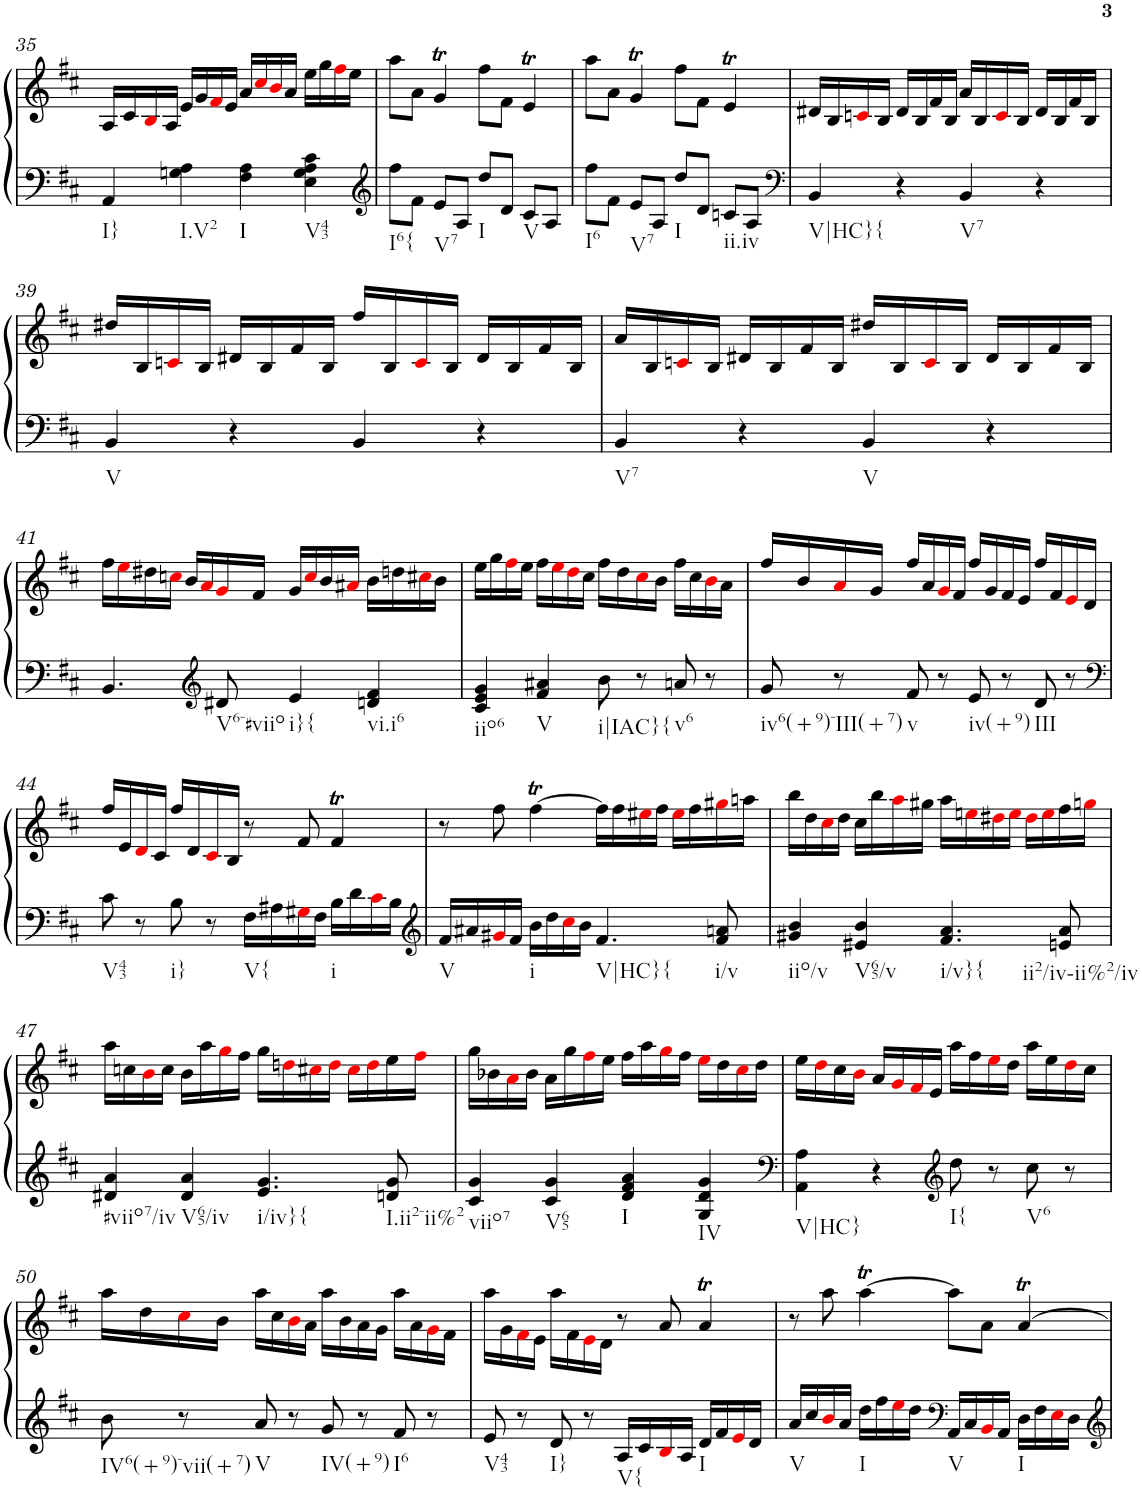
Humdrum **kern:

**kern	**kern
*part1	*part1
*staff2	*staff1
*I"Harpsichord	*
*I'Hpschd	*
!!LO:PB:g=z
*clefF4	*clefG2
*k[f#c#]	*k[f#c#]
*D:	*D:
*M4/4	*M4/4
*met(c)	*met(c)
=35	=35
!LO:TX:b:t=I}	!
4AA/	16A/LL
.	16c#/
.	16Bi/
.	16A/JJ
!LO:TX:b:t=I.V2	!
4Gn\ 4A\	16e/LL
.	16g/
.	16f#i/
.	16e/JJ
!LO:TX:b:t=I	!
4F#\ 4A\	16a/LL
.	16cc#i/
.	16bi/
.	16a/JJ
!LO:TX:b:t=V43	!
4E\ 4G\ 4A\ 4c#\	16ee\LL
.	16gg\
.	16ff#i\
.	16ee\JJ
=36	=36
*clefG2	*
!LO:TX:b:t=I6{	!
8ff#\L	8aa\L
8f#\J	8a\J
!LO:TX:b:t=V7	!
8e/L	4gT/
8A/J	.
!LO:TX:b:t=I	!
8dd/L	8ff#\L
8d/J	8f#\J
!LO:TX:b:t=V	!
8c#/L	4eT/
8A/J	.
=37	=37
!LO:TX:b:t=I6	!
8ff#\L	8aa\L
8f#\J	8a\J
!LO:TX:b:t=V7	!
8e/L	4gT/
8A/J	.
!LO:TX:b:t=I	!
8dd/L	8ff#\L
8d/J	8f#\J
!LO:TX:b:t=ii.iv	!
8cn/L	4eT/
8A/J	.
=38	=38
*clefF4	*
!LO:TX:b:t=V|HC}{	!
4BB/	16d#X/LL
.	16B/
.	16cni/
.	16B/JJ
4r	16d#/LL
.	16B/
.	16f#/
.	16B/JJ
!LO:TX:b:t=V7	!
4BB/	16a/LL
.	16B/
.	16ci/
.	16B/JJ
4r	16d#/LL
.	16B/
.	16f#/
.	16B/JJ
!!LO:LB:g=z
=39	=39
!LO:TX:b:t=V	!
4BB/	16dd#X/LL
.	16B/
.	16cni/
.	16B/JJ
4r	16d#X/LL
.	16B/
.	16f#/
.	16B/JJ
4BB/	16ff#/LL
.	16B/
.	16ci/
.	16B/JJ
4r	16d#/LL
.	16B/
.	16f#/
.	16B/JJ
=40	=40
!LO:TX:b:t=V7	!
4BB/	16a/LL
.	16B/
.	16cni/
.	16B/JJ
4r	16d#X/LL
.	16B/
.	16f#/
.	16B/JJ
!LO:TX:b:t=V	!
4BB/	16dd#X/LL
.	16B/
.	16ci/
.	16B/JJ
4r	16d#/LL
.	16B/
.	16f#/
.	16B/JJ
!!LO:LB:g=z
=41	=41
4.BB/	16ff#\LL
.	16eei\
.	16dd#X\
.	16ccni\JJ
.	16b/LL
.	16ai/
*clefG2	*
!LO:TX:b:t=V6-#viio	!
8d#X/	16gi/
.	16f#/JJ
!LO:TX:b:t=i}{	!
4e/	16g/LL
.	16cci/
.	16b/
.	16a#Xi/JJ
!LO:TX:b:t=vi.i6	!
4dn/ 4f#/	16b\LL
.	16ddn\
.	16cc#Xi\
.	16b\JJ
=42	=42
!LO:TX:b:t=iio6	!
4c#/ 4e/ 4g/	16ee\LL
.	16gg\
.	16ff#i\
.	16ee\JJ
!LO:TX:b:t=V	!
4f#/ 4a#X/	16ff#\LL
.	16eei\
.	16ddi\
.	16cc#\JJ
!LO:TX:b:t=i|IAC}{	!
8b\	16ff#\LL
.	16dd\
8r	16cc#i\
.	16b\JJ
!LO:TX:b:t=v6	!
8an/	16ff#\LL
.	16cc#\
8r	16bi\
.	16a\JJ
=43	=43
!LO:TX:b:t=iv6(+9)-III(+7)	!
8g/	16ff#/LL
.	16b/
8r	16ai/
.	16g/JJ
!LO:TX:b:t=v	!
8f#/	16ff#/LL
.	16a/
8r	16gi/
.	16f#/JJ
!LO:TX:b:t=iv(+9)	!
8e/	16ff#/LL
.	16g/
8r	16f#/
.	16e/JJ
!LO:TX:b:t=III	!
8d/	16ff#/LL
.	16f#/
8r	16ei/
.	16d/JJ
!!LO:LB:g=z
=44	=44
*clefF4	*
!LO:TX:b:t=V43	!
8c#\	16ff#/LL
.	16e/
8r	16di/
.	16c#/JJ
!LO:TX:b:t=i}	!
8B\	16ff#/LL
.	16d/
8r	16c#i/
.	16B/JJ
!LO:TX:b:t=V{	!
16F#\LL	8r
16A#X\	.
16G#Xi\	8f#/
16F#\JJ	.
!LO:TX:b:t=i	!
16B\LL	4f#t/
16d\	.
16c#i\	.
16B\JJ	.
=45	=45
*clefG2	*
!LO:TX:b:t=V	!
16f#/LL	8r
16a#X/	.
16g#Xi/	8ff#\
16f#/JJ	.
!LO:TX:b:t=i	!
16b\LL	[4ff#t\
16dd\	.
16cc#i\	.
16b\JJ	.
!LO:TX:b:t=V|HC}{	!
4.f#/	16ff#\LL]
.	16ff#\
.	16ee#Xi\
.	16ff#\JJ
.	16ee#i\LL
.	16ff#\
!LO:TX:b:t=i/v	!
8f#/ 8an/	16gg#Xi\
.	16aan\JJ
=46	=46
!LO:TX:b:t=iio/v	!
4g#X/ 4b/	16bb\LL
.	16dd\
.	16cc#i\
.	16dd\JJ
!LO:TX:b:t=V65/v	!
4e#X/ 4b/	16cc#\LL
.	16bb\
.	16aai\
.	16gg#X\JJ
!LO:TX:b:t=i/v}{	!
4.f#/ 4.a/	16aa\LL
.	16eeni\
.	16dd#Xi\
.	16eei\JJ
.	16dd#i\LL
.	16eei\
!LO:TX:b:t=ii2/iv-ii%2/iv	!
8en/ 8a/	16ff#\
.	16ggni\JJ
!!LO:LB:g=z
=47	=47
!LO:TX:b:t=#viio7/iv	!
4d#X/ 4a/	16aa\LL
.	16ccn\
.	16bi\
.	16cc\JJ
!LO:TX:b:t=V65/iv	!
4d#/ 4a/	16b\LL
.	16aa\
.	16ggi\
.	16ff#\JJ
!LO:TX:b:t=i/iv}{	!
4.e/ 4.g/	16gg\LL
.	16ddni\
.	16cc#Xi\
.	16ddi\JJ
.	16cc#i\LL
.	16ddi\
!LO:TX:b:t=I.ii2-ii%2	!
8dn/ 8g/	16ee\
.	16ff#i\JJ
=48	=48
!LO:TX:b:t=viio7	!
4c#/ 4g/	16gg\LL
.	16b-X\
.	16ai\
.	16b-\JJ
!LO:TX:b:t=V65	!
4c#/ 4g/	16a\LL
.	16gg\
.	16ff#i\
.	16ee\JJ
!LO:TX:b:t=I	!
4d/ 4f#/ 4a/	16ff#\LL
.	16aa\
.	16ggi\
.	16ff#\JJ
!LO:TX:b:t=IV	!
4G/ 4d/ 4g/	16eei\LL
.	16dd\
.	16cc#i\
.	16dd\JJ
=49	=49
*clefF4	*
!LO:TX:b:t=V|HC}	!
4AA\ 4A\	16ee\LL
.	16ddi\
.	16cc#\
.	16bi\JJ
4r	16a/LL
.	16gi/
.	16f#i/
.	16e/JJ
*clefG2	*
!LO:TX:b:t=I{	!
8dd\	16aa\LL
.	16ff#\
8r	16eei\
.	16dd\JJ
!LO:TX:b:t=V6	!
8cc#\	16aa\LL
.	16ee\
8r	16ddi\
.	16cc#\JJ
!!LO:LB:g=z
=50	=50
!LO:TX:b:t=IV6(+9)-vii(+7)	!
8b\	16aa\LL
.	16dd\
8r	16cc#i\
.	16b\JJ
!LO:TX:b:t=V	!
8a/	16aa\LL
.	16cc#\
8r	16bi\
.	16a\JJ
!LO:TX:b:t=IV(+9)	!
8g/	16aa\LL
.	16b\
8r	16a\
.	16g\JJ
!LO:TX:b:t=I6	!
8f#/	16aa\LL
.	16a\
8r	16gi\
.	16f#\JJ
=51	=51
!LO:TX:b:t=V43	!
8e/	16aa\LL
.	16g\
8r	16f#i\
.	16e\JJ
!LO:TX:b:t=I}	!
8d/	16aa\LL
.	16f#\
8r	16ei\
.	16d\JJ
!LO:TX:b:t=V{	!
16A/LL	8r
16c#/	.
16Bi/	8a/
16A/JJ	.
!LO:TX:b:t=I	!
16d/LL	4aT/
16f#/	.
16ei/	.
16d/JJ	.
=52	=52
!LO:TX:b:t=V	!
16a/LL	8r
16cc#/	.
16bi/	8aa\
16a/JJ	.
!LO:TX:b:t=I	!
16dd\LL	[4aaT\
16ff#\	.
16eei\	.
16dd\JJ	.
*clefF4	*
!LO:TX:b:t=V	!
16AA/LL	8aa\L]
16C#/	.
16BBi/	8a\J
16AA/JJ	.
!LO:TX:b:t=I	!
16D\LL	[4aT/
16F#\	.
16Ei\	.
16D\JJ	.
=	=
*-	*-
